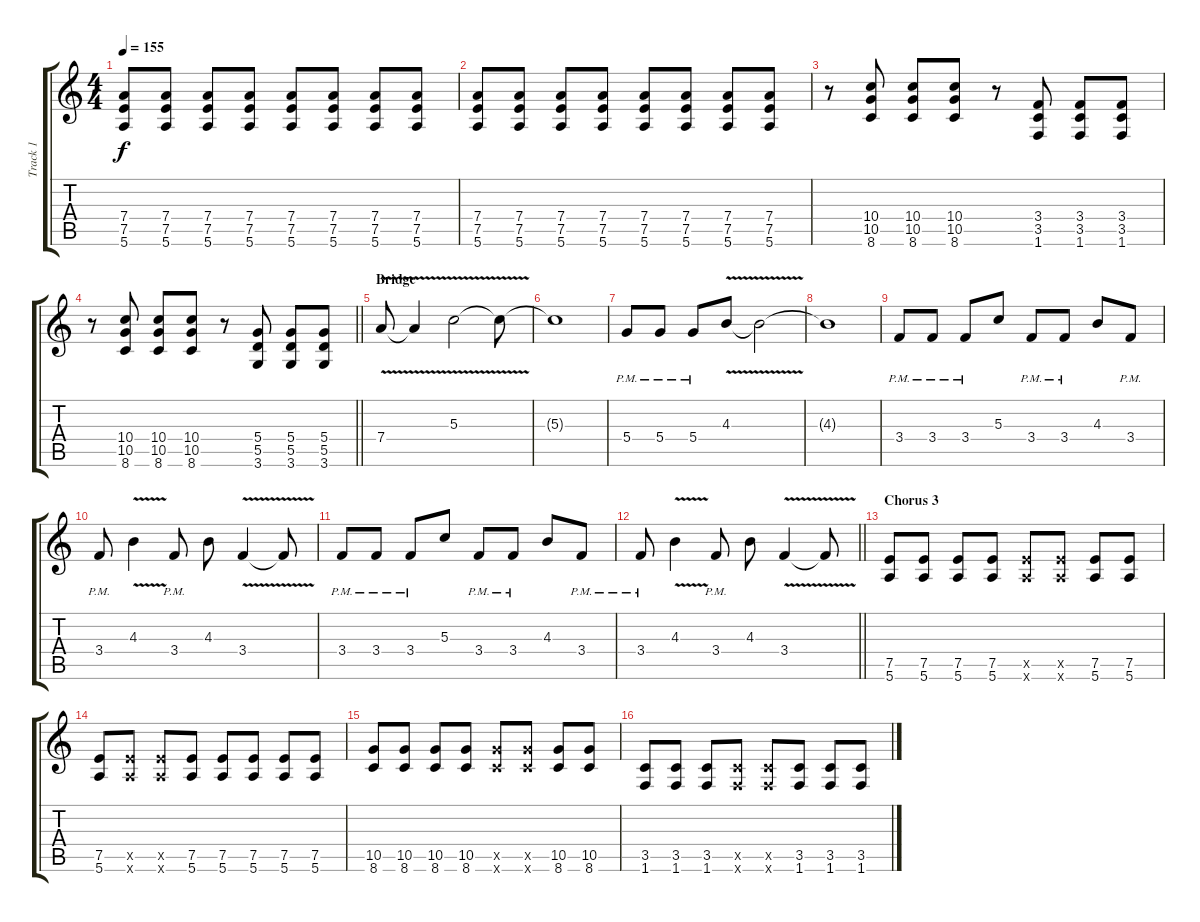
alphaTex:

\track ("Track 1" "Track 1") {instrument overdrivenguitar}
\staff {score tabs}
\tuning (E4 B3 G3 D3 A2 E2) {hide}
\ts (4 4)
\tempo 155
\clef g2
\ks c
(7.4 7.5 5.6).8{dy f} (7.4 7.5 5.6).8 (7.4 7.5 5.6).8 (7.4 7.5 5.6).8 (7.4 7.5 5.6).8 (7.4 7.5 5.6).8 (7.4 7.5 5.6).8 (7.4 7.5 5.6).8 |
(7.4 7.5 5.6).8 (7.4 7.5 5.6).8 (7.4 7.5 5.6).8 (7.4 7.5 5.6).8 (7.4 7.5 5.6).8 (7.4 7.5 5.6).8 (7.4 7.5 5.6).8 (7.4 7.5 5.6).8 |
r.8 (10.4 10.5 8.6).8 (10.4 10.5 8.6).8 (10.4 10.5 8.6).8 r.8 (3.4 3.5 1.6).8 (3.4 3.5 1.6).8 (3.4 3.5 1.6).8 |
\barLineRight lightlight
r.8 (10.4 10.5 8.6).8 (10.4 10.5 8.6).8 (10.4 10.5 8.6).8 r.8 (5.4 5.5 3.6).8 (5.4 5.5 3.6).8 (5.4 5.5 3.6).8 |
\section ("" "Bridge")
7.4{v}.8 7.4{t}.4 5.3{v}.2 5.3{t}.8 |
5.3{t}.1 |
5.4{pm}.8 5.4{pm}.8 5.4{pm}.8 4.3{v}.8 4.3{t}.2 |
4.3{t}.1 |
3.4{pm}.8 3.4{pm}.8 3.4{pm}.8 5.3.8 3.4{pm}.8 3.4{pm}.8 4.3.8 3.4{pm}.8 |
3.4{pm}.8 4.3{v}.4 3.4{pm}.8 4.3.8 3.4{v}.4 3.4{t}.8 |
3.4{pm}.8 3.4{pm}.8 3.4{pm}.8 5.3.8 3.4{pm}.8 3.4{pm}.8 4.3.8 3.4{pm}.8 |
\barLineRight lightlight
3.4{pm}.8 4.3{v}.4 3.4{pm}.8 4.3.8 3.4{v}.4 3.4{t}.8 |
\section ("" "Chorus 3")
(7.5 5.6).8 (7.5 5.6).8 (7.5 5.6).8 (7.5 5.6).8 (7.5{x} 5.6{x}).8 (7.5{x} 5.6{x}).8 (7.5 5.6).8 (7.5 5.6).8 |
(7.5 5.6).8 (7.5{x} 5.6{x}).8 (7.5{x} 5.6{x}).8 (7.5 5.6).8 (7.5 5.6).8 (7.5 5.6).8 (7.5 5.6).8 (7.5 5.6).8 |
(10.5 8.6).8 (10.5 8.6).8 (10.5 8.6).8 (10.5 8.6).8 (10.5{x} 8.6{x}).8 (10.5{x} 8.6{x}).8 (10.5 8.6).8 (10.5 8.6).8 |
(3.5 1.6).8 (3.5 1.6).8 (3.5 1.6).8 (3.5{x} 1.6{x}).8 (3.5{x} 1.6{x}).8 (3.5 1.6).8 (3.5 1.6).8 (3.5 1.6).8
